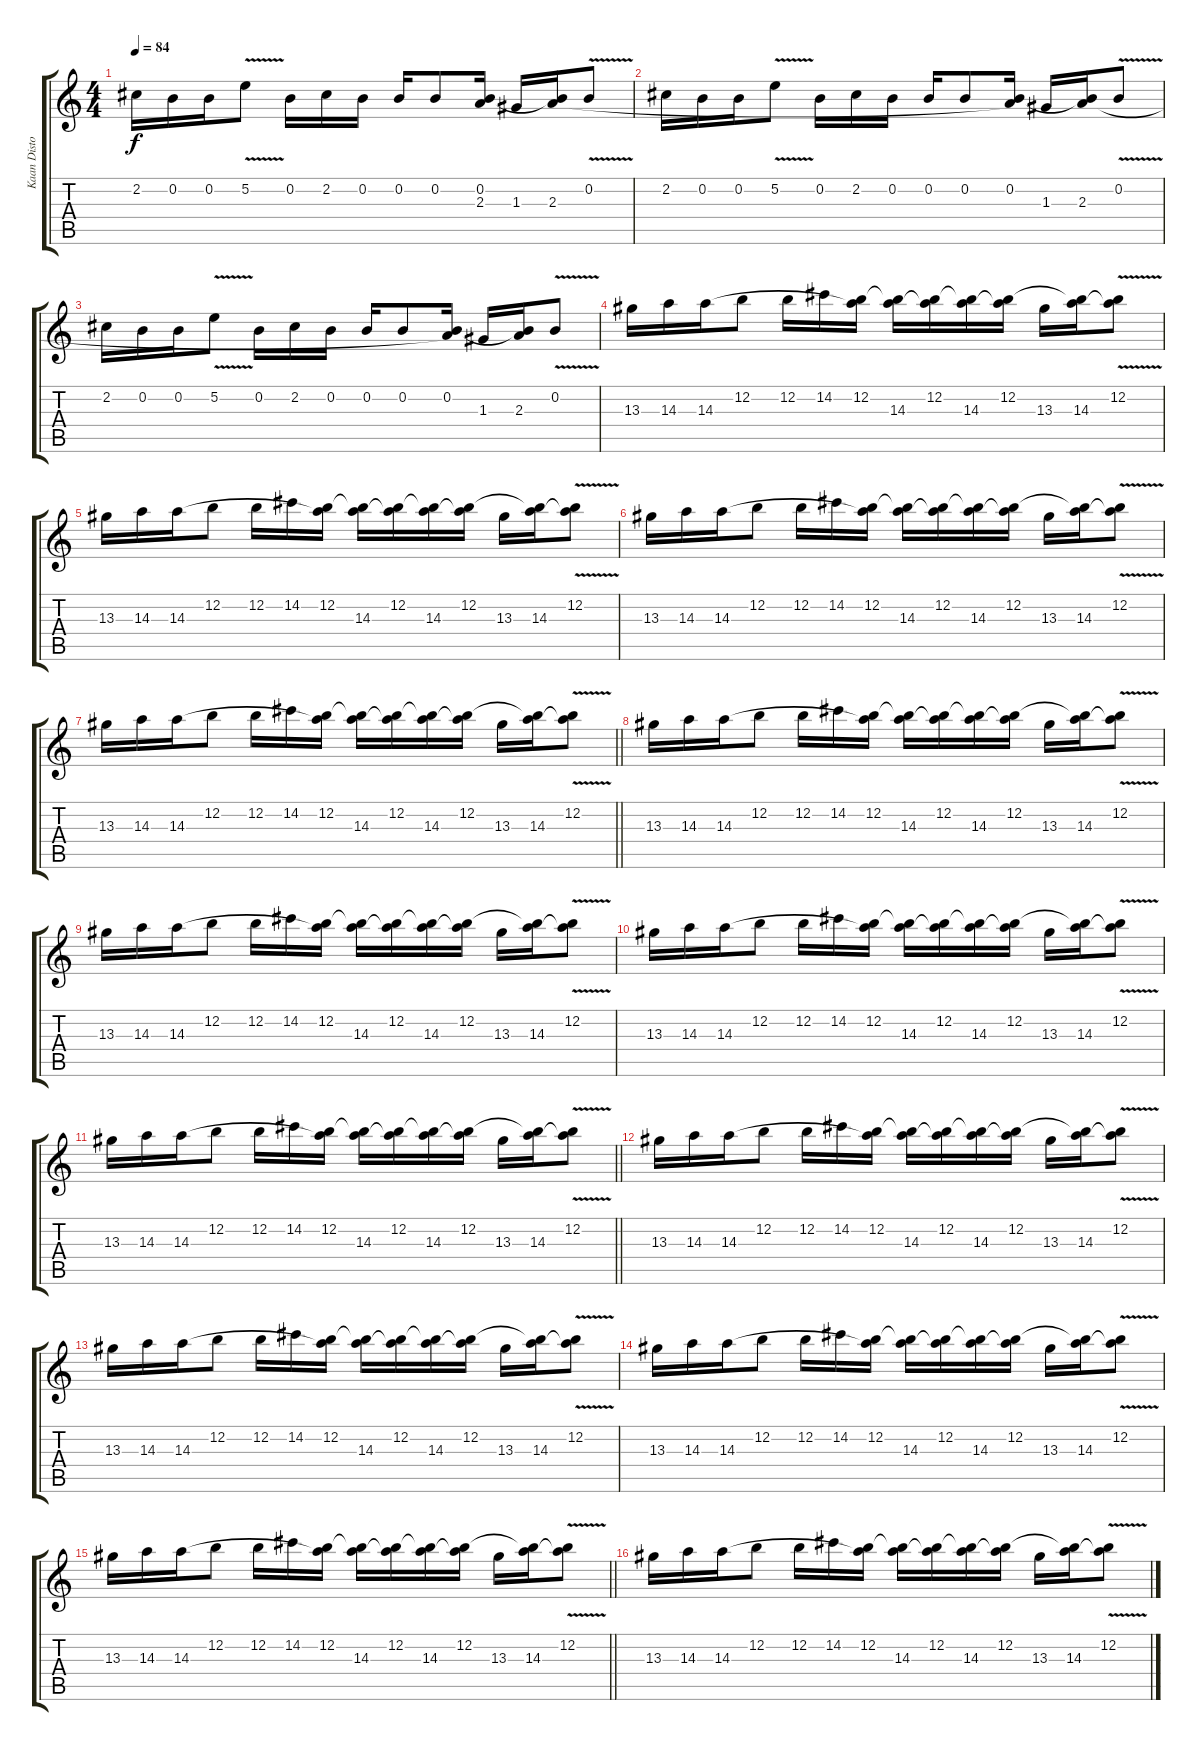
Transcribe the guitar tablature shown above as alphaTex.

\track ("Kaan Distortion" "Kaan Disto") {instrument distortionguitar}
\staff {score tabs}
\tuning (E4 B3 G3 D3 A2 E2) {hide}
\ts (4 4)
\tempo 84
\clef g2
\ks c
2.2.16{dy f} 0.2.16 0.2.16 5.2{v}.8 0.2.16 2.2.16 0.2.16 0.2.16 0.2.8 (0.2 2.3{t}).16 1.3.16 (0.2{t} 2.3).16 0.2{v}.8 |
2.2.16 0.2.16 0.2.16 5.2{v}.8 0.2.16 2.2.16 0.2.16 0.2.16 0.2.8 (0.2 2.3{t}).16 1.3.16 (0.2{t} 2.3).16 0.2{v}.8 |
2.2.16 0.2.16 0.2.16 5.2{v}.8 0.2.16 2.2.16 0.2.16 0.2.16 0.2.8 (0.2 2.3{t}).16 1.3.16 (0.2{t} 2.3).16 0.2{v}.8 |
13.3.16 14.3.16 14.3.16 12.2.8 12.2.16 14.2.16 (12.2 14.3{t}).16 (12.2{t} 14.3).16 (12.2 14.3{t}).16 (12.2{t} 14.3).16 (12.2 14.3{t}).16 13.3.16 (12.2{t} 14.3).16 (12.2{v} 14.3{t}).8 |
13.3.16 14.3.16 14.3.16 12.2.8 12.2.16 14.2.16 (12.2 14.3{t}).16 (12.2{t} 14.3).16 (12.2 14.3{t}).16 (12.2{t} 14.3).16 (12.2 14.3{t}).16 13.3.16 (12.2{t} 14.3).16 (12.2{v} 14.3{t}).8 |
13.3.16 14.3.16 14.3.16 12.2.8 12.2.16 14.2.16 (12.2 14.3{t}).16 (12.2{t} 14.3).16 (12.2 14.3{t}).16 (12.2{t} 14.3).16 (12.2 14.3{t}).16 13.3.16 (12.2{t} 14.3).16 (12.2{v} 14.3{t}).8 |
\barLineRight lightlight
13.3.16 14.3.16 14.3.16 12.2.8 12.2.16 14.2.16 (12.2 14.3{t}).16 (12.2{t} 14.3).16 (12.2 14.3{t}).16 (12.2{t} 14.3).16 (12.2 14.3{t}).16 13.3.16 (12.2{t} 14.3).16 (12.2{v} 14.3{t}).8 |
13.3.16 14.3.16 14.3.16 12.2.8 12.2.16 14.2.16 (12.2 14.3{t}).16 (12.2{t} 14.3).16 (12.2 14.3{t}).16 (12.2{t} 14.3).16 (12.2 14.3{t}).16 13.3.16 (12.2{t} 14.3).16 (12.2{v} 14.3{t}).8 |
13.3.16 14.3.16 14.3.16 12.2.8 12.2.16 14.2.16 (12.2 14.3{t}).16 (12.2{t} 14.3).16 (12.2 14.3{t}).16 (12.2{t} 14.3).16 (12.2 14.3{t}).16 13.3.16 (12.2{t} 14.3).16 (12.2{v} 14.3{t}).8 |
13.3.16 14.3.16 14.3.16 12.2.8 12.2.16 14.2.16 (12.2 14.3{t}).16 (12.2{t} 14.3).16 (12.2 14.3{t}).16 (12.2{t} 14.3).16 (12.2 14.3{t}).16 13.3.16 (12.2{t} 14.3).16 (12.2{v} 14.3{t}).8 |
\barLineRight lightlight
13.3.16 14.3.16 14.3.16 12.2.8 12.2.16 14.2.16 (12.2 14.3{t}).16 (12.2{t} 14.3).16 (12.2 14.3{t}).16 (12.2{t} 14.3).16 (12.2 14.3{t}).16 13.3.16 (12.2{t} 14.3).16 (12.2{v} 14.3{t}).8 |
13.3.16 14.3.16 14.3.16 12.2.8 12.2.16 14.2.16 (12.2 14.3{t}).16 (12.2{t} 14.3).16 (12.2 14.3{t}).16 (12.2{t} 14.3).16 (12.2 14.3{t}).16 13.3.16 (12.2{t} 14.3).16 (12.2{v} 14.3{t}).8 |
13.3.16 14.3.16 14.3.16 12.2.8 12.2.16 14.2.16 (12.2 14.3{t}).16 (12.2{t} 14.3).16 (12.2 14.3{t}).16 (12.2{t} 14.3).16 (12.2 14.3{t}).16 13.3.16 (12.2{t} 14.3).16 (12.2{v} 14.3{t}).8 |
13.3.16 14.3.16 14.3.16 12.2.8 12.2.16 14.2.16 (12.2 14.3{t}).16 (12.2{t} 14.3).16 (12.2 14.3{t}).16 (12.2{t} 14.3).16 (12.2 14.3{t}).16 13.3.16 (12.2{t} 14.3).16 (12.2{v} 14.3{t}).8 |
\barLineRight lightlight
13.3.16 14.3.16 14.3.16 12.2.8 12.2.16 14.2.16 (12.2 14.3{t}).16 (12.2{t} 14.3).16 (12.2 14.3{t}).16 (12.2{t} 14.3).16 (12.2 14.3{t}).16 13.3.16 (12.2{t} 14.3).16 (12.2{v} 14.3{t}).8 |
13.3.16 14.3.16 14.3.16 12.2.8 12.2.16 14.2.16 (12.2 14.3{t}).16 (12.2{t} 14.3).16 (12.2 14.3{t}).16 (12.2{t} 14.3).16 (12.2 14.3{t}).16 13.3.16 (12.2{t} 14.3).16 (12.2{v} 14.3{t}).8
